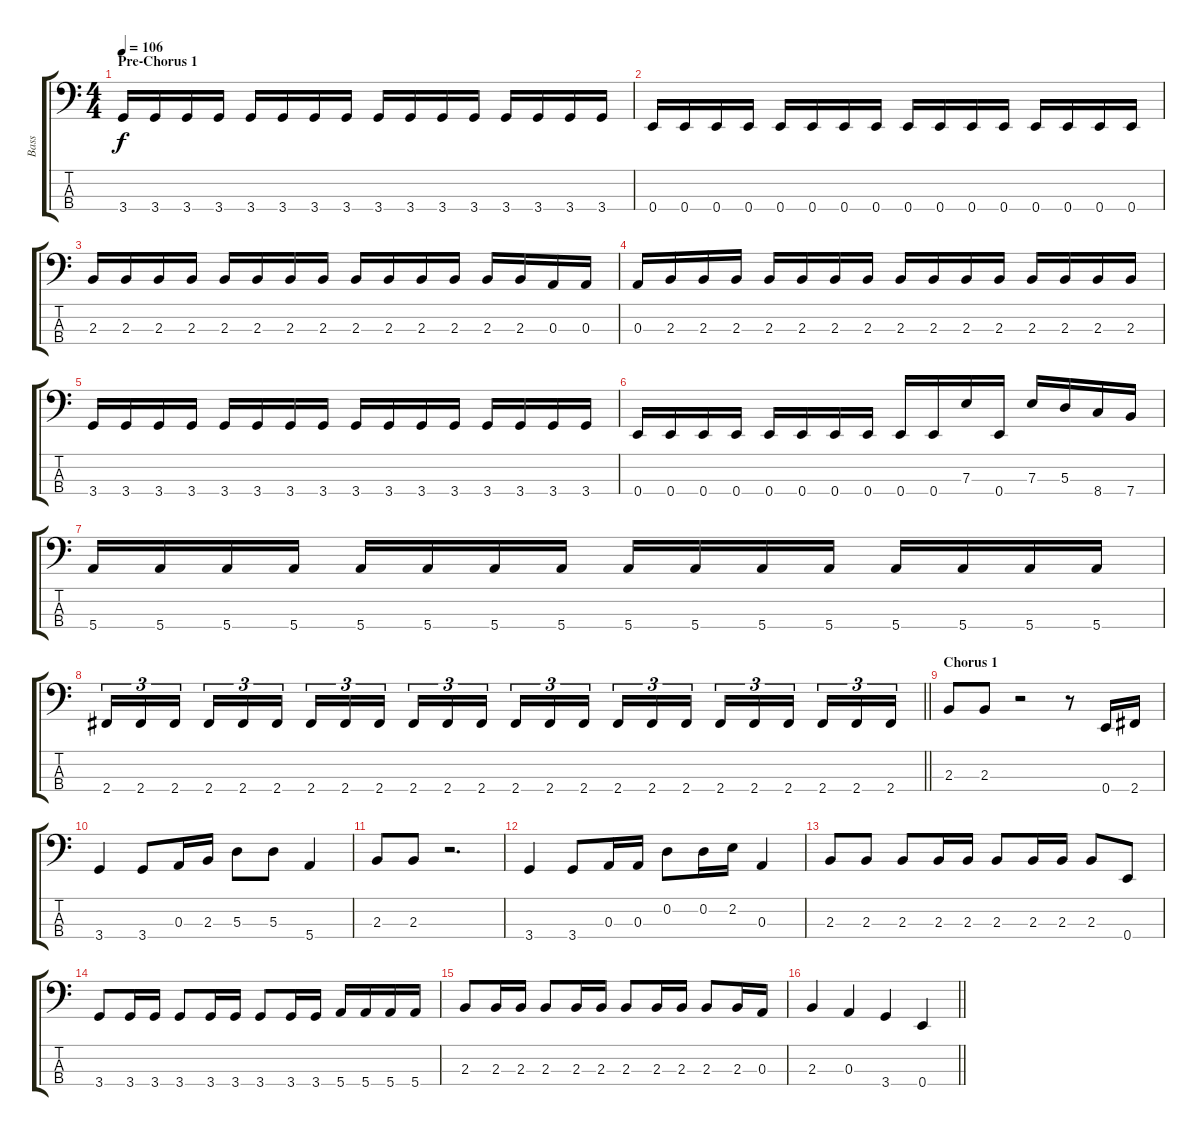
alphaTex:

\track ("Bass" "Bass") {instrument electricbassfinger}
\staff {score tabs}
\tuning (G2 D2 A1 E1) {hide}
\ts (4 4)
\section ("" "Pre-Chorus 1")
\tempo 106
\clef f4
\ks c
3.4.16{dy f} 3.4.16 3.4.16 3.4.16 3.4.16 3.4.16 3.4.16 3.4.16 3.4.16 3.4.16 3.4.16 3.4.16 3.4.16 3.4.16 3.4.16 3.4.16 |
0.4.16 0.4.16 0.4.16 0.4.16 0.4.16 0.4.16 0.4.16 0.4.16 0.4.16 0.4.16 0.4.16 0.4.16 0.4.16 0.4.16 0.4.16 0.4.16 |
2.3.16 2.3.16 2.3.16 2.3.16 2.3.16 2.3.16 2.3.16 2.3.16 2.3.16 2.3.16 2.3.16 2.3.16 2.3.16 2.3.16 0.3.16 0.3.16 |
0.3.16 2.3.16 2.3.16 2.3.16 2.3.16 2.3.16 2.3.16 2.3.16 2.3.16 2.3.16 2.3.16 2.3.16 2.3.16 2.3.16 2.3.16 2.3.16 |
3.4.16 3.4.16 3.4.16 3.4.16 3.4.16 3.4.16 3.4.16 3.4.16 3.4.16 3.4.16 3.4.16 3.4.16 3.4.16 3.4.16 3.4.16 3.4.16 |
0.4.16 0.4.16 0.4.16 0.4.16 0.4.16 0.4.16 0.4.16 0.4.16 0.4.16 0.4.16 7.3.16 0.4.16 7.3.16 5.3.16 8.4.16 7.4.16 |
5.4.16 5.4.16 5.4.16 5.4.16 5.4.16 5.4.16 5.4.16 5.4.16 5.4.16 5.4.16 5.4.16 5.4.16 5.4.16 5.4.16 5.4.16 5.4.16 |
\barLineRight lightlight
2.4.16{tu (3 2)} 2.4.16{tu (3 2)} 2.4.16{tu (3 2) beam splitsecondary} 2.4.16{tu (3 2)} 2.4.16{tu (3 2)} 2.4.16{tu (3 2)} 2.4.16{tu (3 2)} 2.4.16{tu (3 2)} 2.4.16{tu (3 2) beam splitsecondary} 2.4.16{tu (3 2)} 2.4.16{tu (3 2)} 2.4.16{tu (3 2)} 2.4.16{tu (3 2)} 2.4.16{tu (3 2)} 2.4.16{tu (3 2) beam splitsecondary} 2.4.16{tu (3 2)} 2.4.16{tu (3 2)} 2.4.16{tu (3 2)} 2.4.16{tu (3 2)} 2.4.16{tu (3 2)} 2.4.16{tu (3 2) beam splitsecondary} 2.4.16{tu (3 2)} 2.4.16{tu (3 2)} 2.4.16{tu (3 2)} |
\section ("" "Chorus 1")
2.3.8 2.3.8 r.2 r.8 0.4.16 2.4.16 |
3.4.4 3.4.8 0.3.16 2.3.16 5.3.8 5.3.8 5.4.4 |
2.3.8 2.3.8 r.2{d} |
3.4.4 3.4.8 0.3.16 0.3.16 0.2.8 0.2.16 2.2.16 0.3.4 |
2.3.8 2.3.8 2.3.8 2.3.16 2.3.16 2.3.8 2.3.16 2.3.16 2.3.8 0.4.8 |
3.4.8 3.4.16 3.4.16 3.4.8 3.4.16 3.4.16 3.4.8 3.4.16 3.4.16 5.4.16 5.4.16 5.4.16 5.4.16 |
2.3.8 2.3.16 2.3.16 2.3.8 2.3.16 2.3.16 2.3.8 2.3.16 2.3.16 2.3.8 2.3.16 0.3.16 |
\barLineRight lightlight
2.3.4 0.3.4 3.4.4 0.4.4
